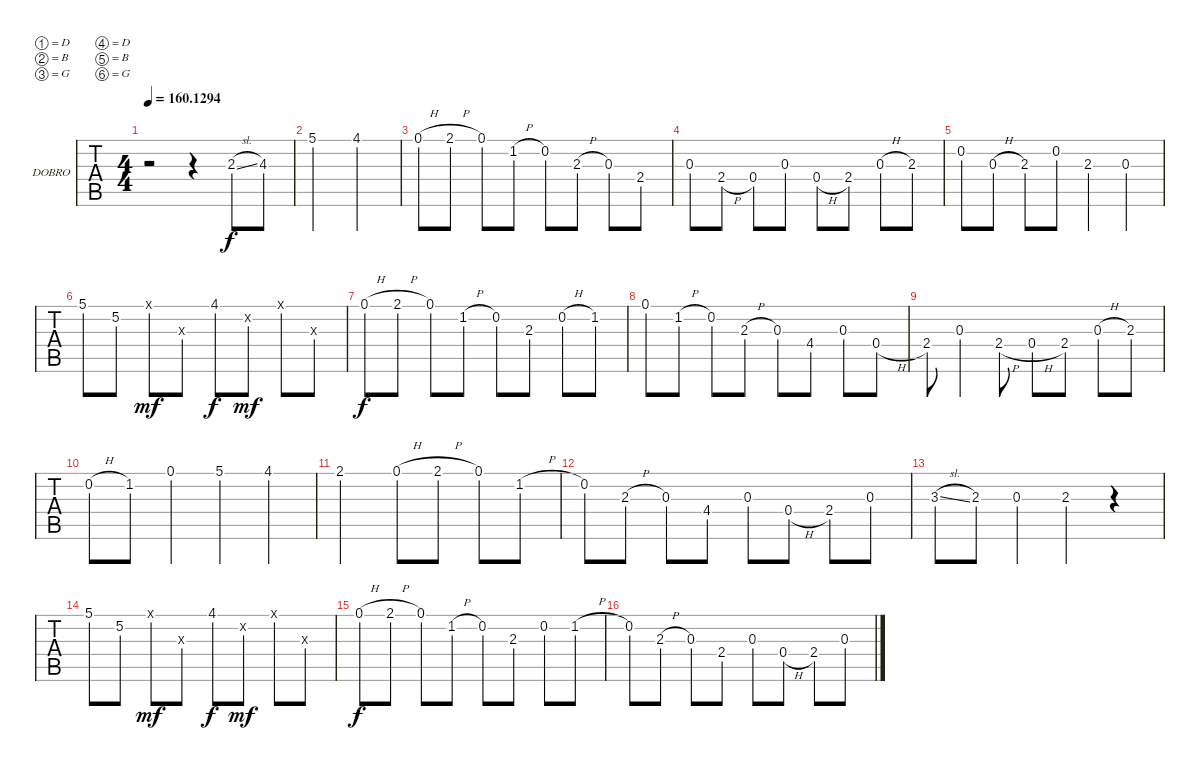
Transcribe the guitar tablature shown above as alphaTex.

\defaultSystemsLayout 4
\bracketExtendMode groupsimilarinstruments
\firstSystemTrackNameOrientation horizontal
\otherSystemsTrackNameOrientation horizontal
\track ("DOBRO" "DOBRO") {instrument electricguitarclean}
\staff {tabs}
\tuning (D4 B3 G3 D3 B2 G2)
\ts (4 4)
\tempo
160.1294
\accidentals auto
\clef g2
\ottava regular
\simile none
\scale
0.382716
\ks g
r.2{dy f instrument electricguitarclean} r.4 2.3{sl}.8 4.3.8 |
\scale
0.222222 5.1.2 4.1.2 |
\scale
0.395062 0.1{h}.8 2.1{h}.8 0.1.8 1.2{h}.8 0.2.8 2.3{h}.8 0.3.8 2.4.8 |
\scale
0.349091 0.3.8 2.4{h}.8 0.4.8 0.3.8 0.4{h}.8 2.4.8 0.3{h}.8 2.3.8 |
\scale
0.301818 0.2.8 0.3{h}.8 2.3.8 0.2.8 2.3.4 0.3.4 |
\scale
0.349091 5.1.8 5.2.8 0.1{x}.8{dy mf} 0.3{x}.8 4.1.8{dy f} 4.2{x}.8{dy mf} 0.1{x}.8 0.3{x}.8 |
\scale
0.34103 0.1{h}.8{dy f} 2.1{h}.8 0.1.8 1.2{h}.8 0.2.8 2.3.8 0.2{h}.8 1.2.8 |
\scale
0.34103 0.1.8 1.2{h}.8 0.2.8 2.3{h}.8 0.3.8 4.4.8 0.3.8 0.4{h}.8 |
\scale
0.31794 2.4.8 0.3.4 2.4{h}.8 0.4{h}.8 2.4.8 0.3{h}.8 2.3.8 |
\scale
0.309091 0.2{h}.8 1.2.8 0.1.4 5.1.4 4.1.4 |
\scale
0.30303 2.1.2 0.1{h}.8 2.1{h}.8 0.1.8 1.2{h}.8 |
\scale
0.387879 0.2.8 2.3{h}.8 0.3.8 4.4.8 0.3.8 0.4{h}.8 2.4.8 0.3.8 |
\scale
0.284916 3.3{sl}.8 2.3.8 0.3.4 2.3.4 r.4 |
\scale
0.357542 5.1.8 5.2.8 0.1{x}.8{dy mf} 0.3{x}.8 4.1.8{dy f} 4.2{x}.8{dy mf} 0.1{x}.8 0.3{x}.8 |
\scale
0.357542 0.1{h}.8{dy f} 2.1{h}.8 0.1.8 1.2{h}.8 0.2.8 2.3.8 0.2.8 1.2{h}.8 |
\scale
0.4 0.2.8 2.3{h}.8 0.3.8 2.4.8 0.3.8 0.4{h}.8 2.4.8 0.3.8
